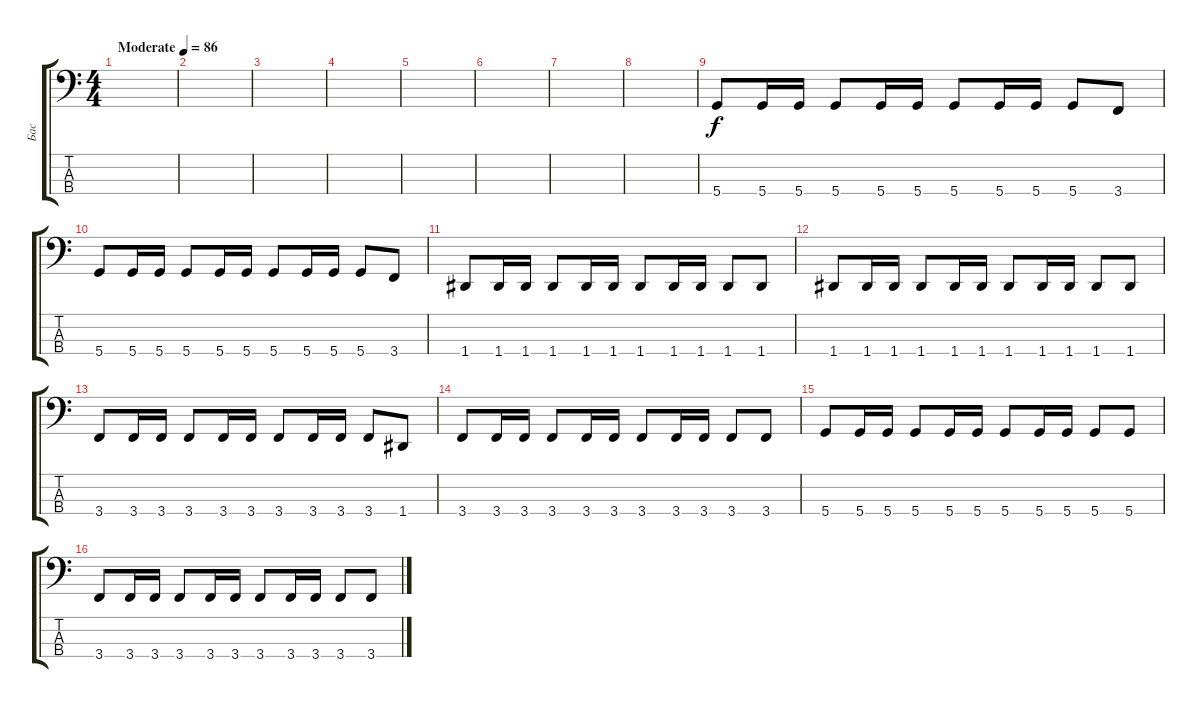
\track ("Бас" "Бас") {instrument electricbasspick}
\staff {score tabs}
\tuning (F2 C2 G1 D1) {hide}
\ts (4 4)
\tempo (86 "Moderate")
\clef f4
\ks c
|
|
|
|
|
|
|
|
5.4.8 5.4.16 5.4.16 5.4.8 5.4.16 5.4.16 5.4.8 5.4.16 5.4.16 5.4.8 3.4.8 |
5.4.8 5.4.16 5.4.16 5.4.8 5.4.16 5.4.16 5.4.8 5.4.16 5.4.16 5.4.8 3.4.8 |
1.4.8 1.4.16 1.4.16 1.4.8 1.4.16 1.4.16 1.4.8 1.4.16 1.4.16 1.4.8 1.4.8 |
1.4.8 1.4.16 1.4.16 1.4.8 1.4.16 1.4.16 1.4.8 1.4.16 1.4.16 1.4.8 1.4.8 |
3.4.8 3.4.16 3.4.16 3.4.8 3.4.16 3.4.16 3.4.8 3.4.16 3.4.16 3.4.8 1.4.8 |
3.4.8 3.4.16 3.4.16 3.4.8 3.4.16 3.4.16 3.4.8 3.4.16 3.4.16 3.4.8 3.4.8 |
5.4.8 5.4.16 5.4.16 5.4.8 5.4.16 5.4.16 5.4.8 5.4.16 5.4.16 5.4.8 5.4.8 |
3.4.8 3.4.16 3.4.16 3.4.8 3.4.16 3.4.16 3.4.8 3.4.16 3.4.16 3.4.8 3.4.8
